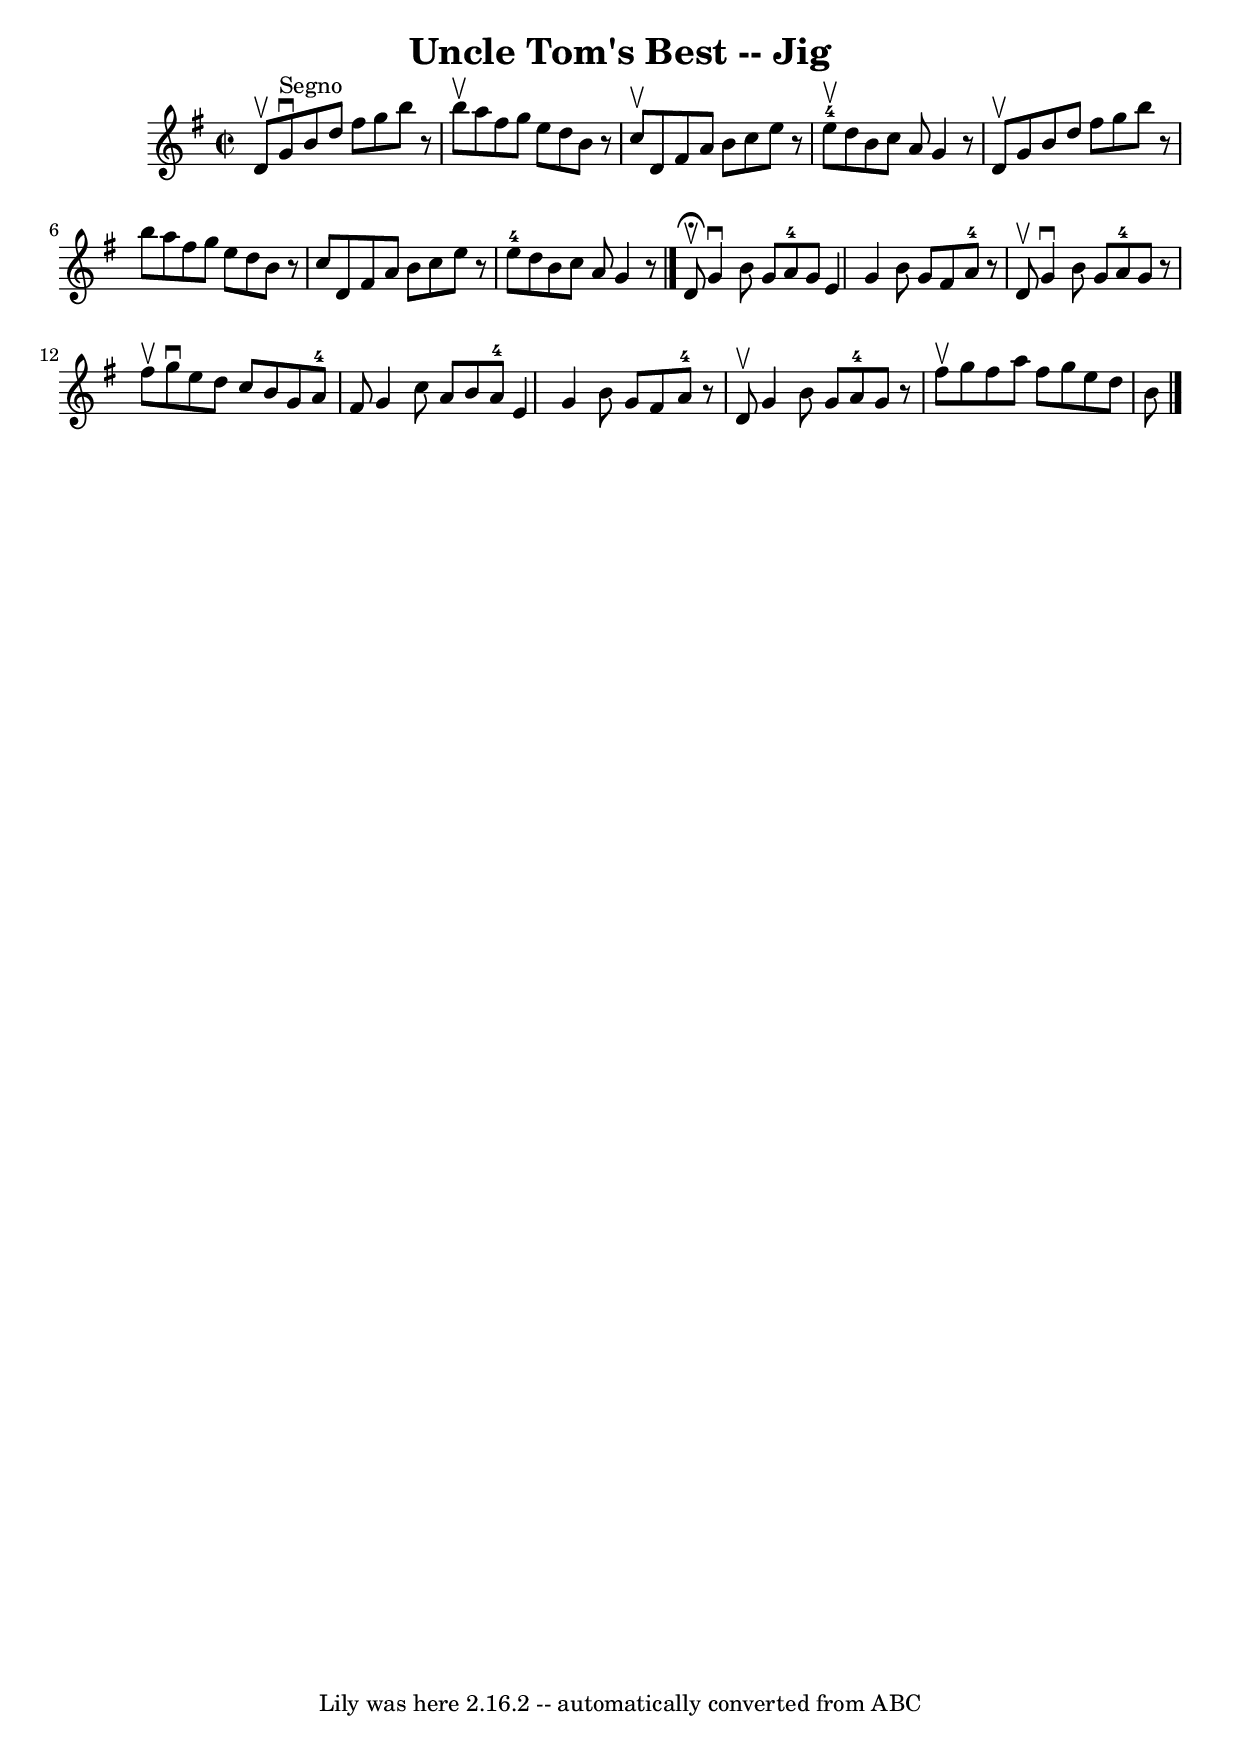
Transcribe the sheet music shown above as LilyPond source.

\version "2.16.2"
\include "Mammoth.ily"
\header {
  %% book = "Ryan's Mammoth Collection"
  crossRefNumber = "1"
  footnotes = "\\\\117 660"
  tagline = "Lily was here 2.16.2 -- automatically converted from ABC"
  title = "Uncle Tom's Best -- Jig"

}
voicedefault =  {


  \override Staff.TimeSignature #'style = #'C
  \time 2/2 
  \key g \major
 d'8^\upbow   |
  g'8^"Segno"^\downbow   
  b'8 d''8 fis''8 g''8 b''8    r8 b''8^\upbow   |
  a''8    
  fis''8 g''8 e''8 d''8 b'8    r8 c''8^\upbow   |
  d'8    
  fis'8 a'8 b'8 c''8 e''8    r8 e''8-4^\upbow   |
  d''8  
  b'8 c''8 a'8 g'4    r8 d'8^\upbow   |
  g'8 b'8 d''8 
  fis''8 g''8 b''8    r8 b''8    |
  a''8 fis''8 g''8    
  e''8 d''8 b'8    r8 c''8    |
  d'8 fis'8 a'8 b'8 c''8 
  e''8    r8 e''8-4   |
  d''8 b'8 c''8 a'8 g'4    r8  
  \bar "|." d'8^\fermata^\upbow |
  g'4^\downbow b'8 g'8     
  a'8-4 g'8 e'4    |
  g'4 b'8 g'8 fis'8 a'8-4   
  r8 d'8^\upbow   |
  g'4^\downbow b'8 g'8 a'8-4 g'8    
  r8 fis''8^\upbow   |
  g''8^\downbow e''8 d''8 c''8 b'8   
  g'8 a'8-4 fis'8    |
  g'4 c''8 a'8 b'8 a'8-4  
  e'4    |
  g'4 b'8 g'8 fis'8 a'8-4   r8 d'8^\upbow   
  |
  g'4 b'8 g'8 a'8-4 g'8    r8 fis''8^\upbow   
  |
  g''8 fis''8 a''8 fis''8 g''8 e''8 d''8 b'8    
  \bar "|."   

}

\score{
  <<

    \context Staff="default"
    {
      \voicedefault 
      
    }

  >>
  \layout {
    
  }
  \midi {
  }

}
